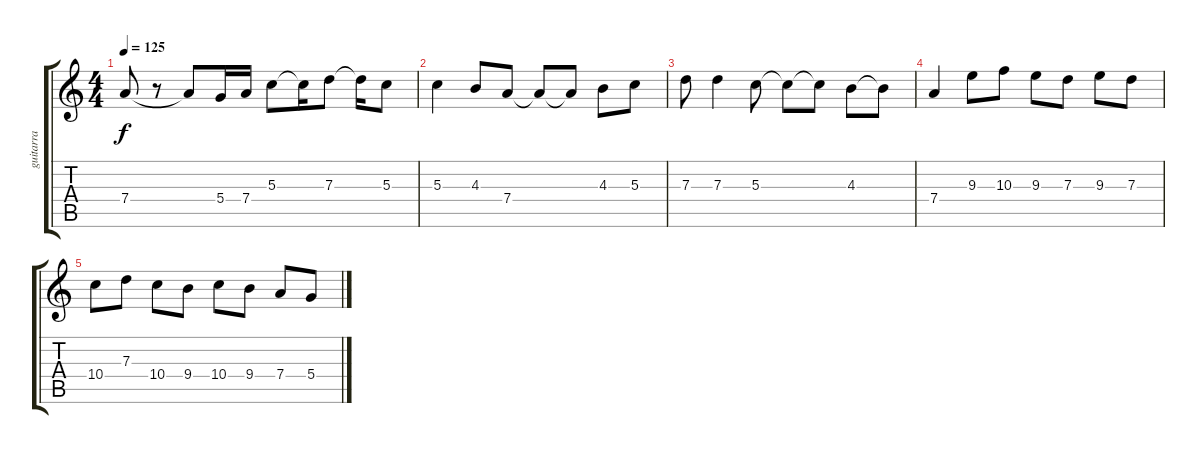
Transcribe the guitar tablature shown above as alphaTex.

\track ("guitarra" "guitarra") {instrument distortionguitar}
\staff {score tabs}
\tuning (E4 B3 G3 D3 A2 E2) {hide}
\ts (4 4)
\tempo 125
\clef g2
\ks c
7.4.8{dy f} r.8 7.4{t}.8 5.4.16 7.4.16 5.3.8 5.3{t}.16 7.3.8 7.3{t}.16 5.3.8 |
5.3.4 4.3.8 7.4.8 7.4{t}.8 7.4{t}.8 4.3.8 5.3.8 |
7.3.8 7.3.4 5.3.8 5.3{t}.8 5.3{t}.8 4.3.8 4.3{t}.8 |
7.4.4 9.3.8 10.3.8 9.3.8 7.3.8 9.3.8 7.3.8 |
10.4.8 7.3.8 10.4.8 9.4.8 10.4.8 9.4.8 7.4.8 5.4.8
